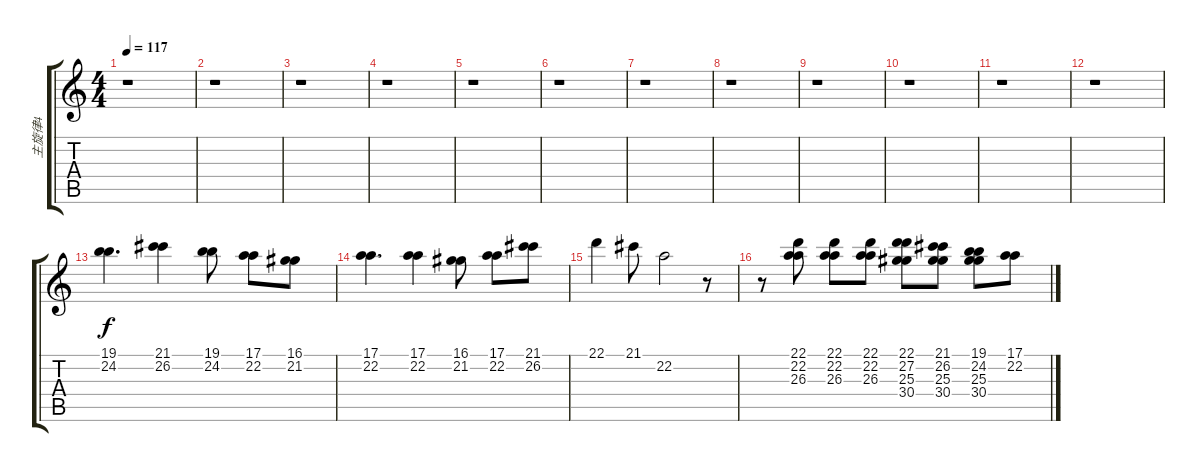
\track ("主旋律4" "主旋律4") {instrument flute}
\staff {score tabs}
\tuning (E4 B3 G3 D3 A2 E2) {hide}
\ts (4 4)
\tempo 117
\clef g2
\ks c
r.1{dy f} |
r.1 |
r.1 |
r.1 |
r.1 |
r.1 |
r.1 |
r.1 |
r.1 |
r.1 |
r.1 |
r.1 |
(19.1 24.2).4{d} (21.1 26.2).4 (19.1 24.2).8 (17.1 22.2).8 (16.1 21.2).8 |
(17.1 22.2).4{d} (17.1 22.2).4 (16.1 21.2).8 (17.1 22.2).8 (21.1 26.2).8 |
22.1.4 21.1.8 22.2.2 r.8 |
r.8 (22.1 22.2 26.3).8 (22.1 22.2 26.3).8 (22.1 22.2 26.3).8 (22.1 27.2 25.3 30.4).8 (21.1 26.2 25.3 30.4).8 (19.1 24.2 25.3 30.4).8 (17.1 22.2).8
